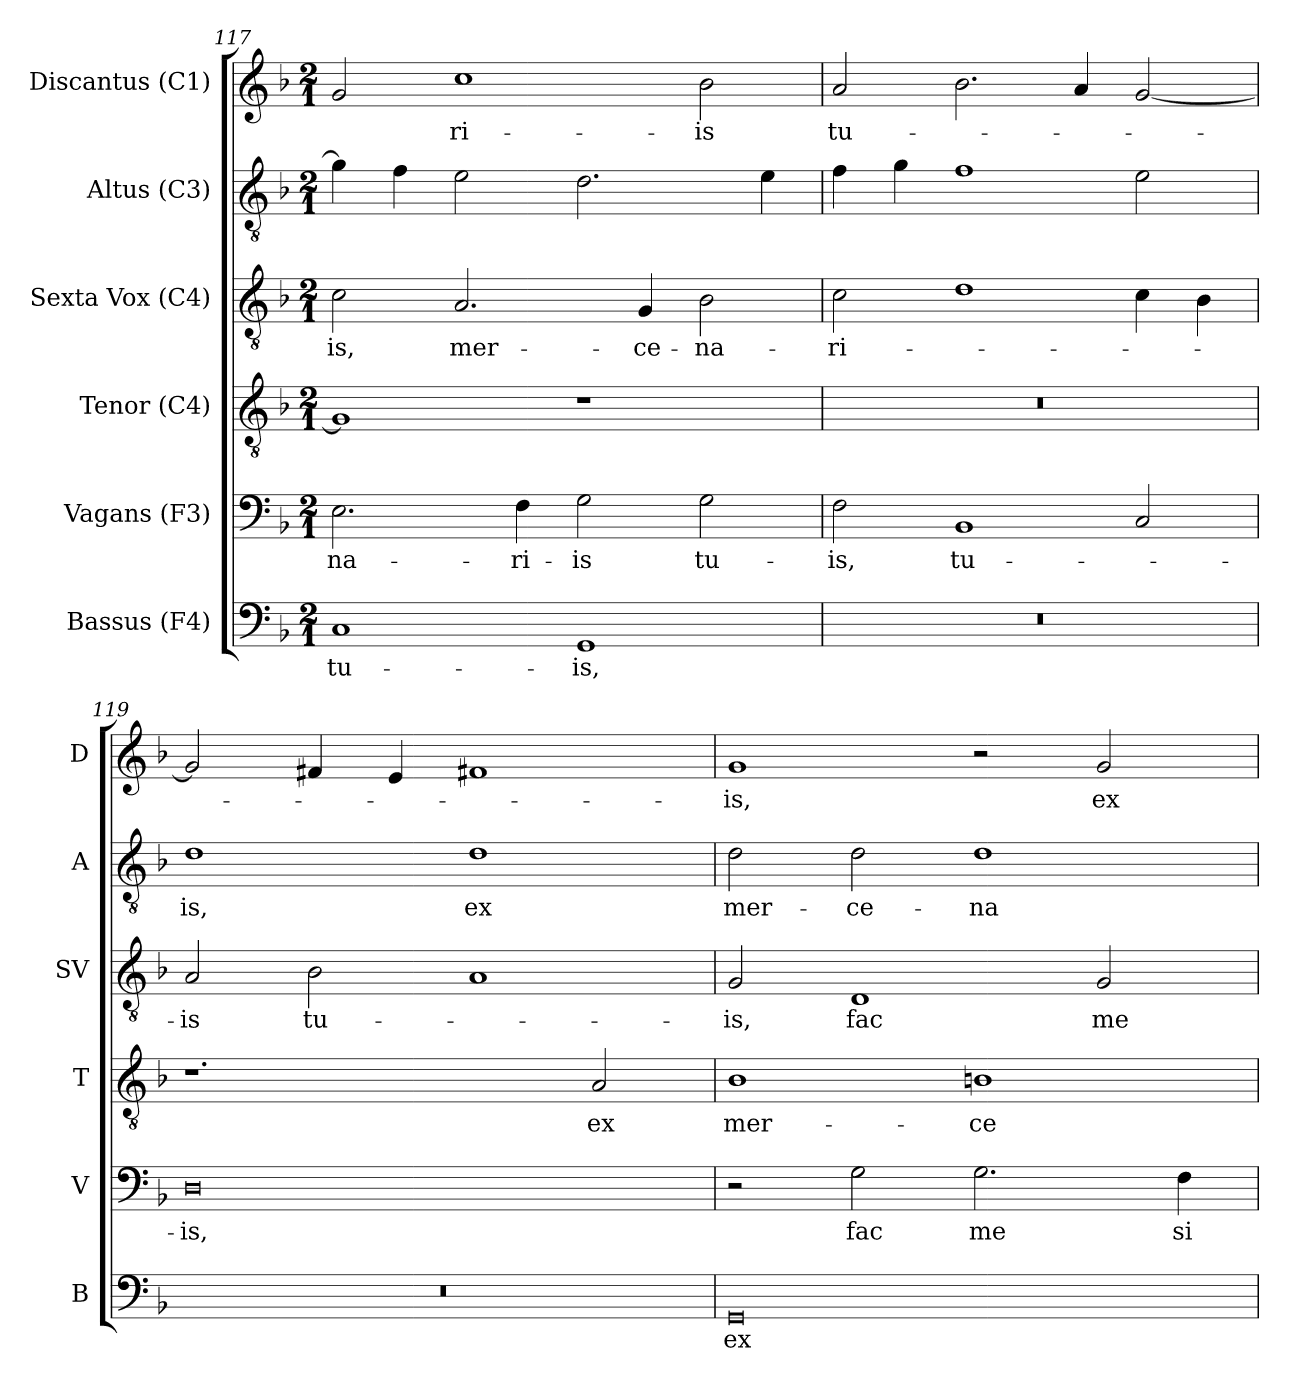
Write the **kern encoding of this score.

**kern	**text	**kern	**text	**kern	**text	**kern	**text	**kern	**text	**kern	**text
*part6	*part6	*part5	*part5	*part4	*part4	*part3	*part3	*part2	*part2	*part1	*part1
*staff6	*staff6	*staff5	*staff5	*staff4	*staff4	*staff3	*staff3	*staff2	*staff2	*staff1	*staff1
*I"Bassus (F4)	*	*I"Vagans (F3)	*	*I"Tenor (C4)	*	*I"Sexta Vox (C4)	*	*I"Altus (C3)	*	*I"Discantus (C1)	*
*I'B	*	*I'V	*	*I'T	*	*I'SV	*	*I'A	*	*I'D	*
*clefF4	*	*clefF4	*	*clefGv2	*	*clefGv2	*	*clefGv2	*	*clefG2	*
*	*	*	*	*	*	*ITrd7c12	*	*	*	*	*
*k[b-]	*	*k[b-]	*	*k[b-]	*	*k[b-]	*	*k[b-]	*	*k[b-]	*
*F:	*	*F:	*	*F:	*	*F:	*	*F:	*	*F:	*
*M2/1	*	*M2/1	*	*M2/1	*	*M2/1	*	*M2/1	*	*M2/1	*
=117	=117	=117	=117	=117	=117	=117	=117	=117	=117	=117	=117
!	!LO:LY:b:color=#000000	!	!	!	!	!	!	!	!	!	!
!	!	!	!LO:LY:b:color=#000000	!	!	!	!	!	!	!	!
!	!	!	!	!	!	!	!LO:LY:b:color=#000000	!	!	!	!
1Ci	tu-	2.Ei\	-na-	1Gi]	.	2Ci\	-is,	4gi\]	.	2gi/	.
.	.	.	.	.	.	.	.	4fi\	.	.	.
!	!	!	!	!	!	!	!LO:LY:b:color=#000000	!	!	!	!
!	!	!	!	!	!	!	!	!	!	!	!LO:LY:b:color=#000000
.	.	.	.	.	.	2.AAi/	mer-	2ei\	.	1cci	-ri-
!	!	!	!LO:LY:b:color=#000000	!	!	!	!	!	!	!	!
.	.	4Fi\	-ri-	.	.	.	.	.	.	.	.
!	!LO:LY:b:color=#000000	!	!	!	!	!	!	!	!	!	!
!	!	!	!LO:LY:b:color=#000000	!	!	!	!	!	!	!	!
1GGi	-is,	2Gi\	-is	1r	.	.	.	2.di\	.	.	.
!	!	!	!	!	!	!	!LO:LY:b:color=#000000	!	!	!	!
.	.	.	.	.	.	4GGi/	-ce-	.	.	.	.
!	!	!	!LO:LY:b:color=#000000	!	!	!	!	!	!	!	!
!	!	!	!	!	!	!	!LO:LY:b:color=#000000	!	!	!	!
!	!	!	!	!	!	!	!	!	!	!	!LO:LY:b:color=#000000
.	.	2Gi\	tu-	.	.	2BB-i\	-na-	.	.	2b-i\	-is
.	.	.	.	.	.	.	.	4ei\	.	.	.
=118	=118	=118	=118	=118	=118	=118	=118	=118	=118	=118	=118
!LO:N:vis=1	!	!	!	!	!	!	!	!	!	!	!
!	!	!	!LO:LY:b:color=#000000	!LO:N:vis=1	!	!	!	!	!	!	!
!	!	!	!	!	!	!	!LO:LY:b:color=#000000	!	!	!	!
!	!	!	!	!	!	!	!	!	!	!	!LO:LY:b:color=#000000
0r	.	2Fi\	-is,	0r	.	2Ci\	-ri-	4fi\	.	2ai/	tu-
.	.	.	.	.	.	.	.	4gi\	.	.	.
!	!	!	!LO:LY:b:color=#000000	!	!	!	!	!	!	!	!
.	.	1BB-i	tu-	.	.	1Di	.	1fi	.	2.b-i\	.
.	.	.	.	.	.	.	.	.	.	4ai/	.
.	.	2Ci/	.	.	.	4Ci\	.	2ei\	.	[2gi/	.
.	.	.	.	.	.	4BB-i\	.	.	.	.	.
=119	=119	=119	=119	=119	=119	=119	=119	=119	=119	=119	=119
!LO:N:vis=1	!	!	!	!	!	!	!	!	!	!	!
!	!	!	!LO:LY:b:color=#000000	!	!	!	!	!	!	!	!
!	!	!	!	!	!	!	!LO:LY:b:color=#000000	!	!	!	!
!	!	!	!	!	!	!	!	!	!LO:LY:b:color=#000000	!	!
0r	.	0Di	-is,	1.r	.	2AAi/	-is	1di	-is,	2gi/]	.
!	!	!	!	!	!	!	!LO:LY:b:color=#000000	!	!	!	!
.	.	.	.	.	.	2BB-i\	tu-	.	.	4f#i/	.
.	.	.	.	.	.	.	.	.	.	4ei/	.
!	!	!	!	!	!	!	!	!	!LO:LY:b:color=#000000	!	!
.	.	.	.	.	.	1AAi	.	1di	ex	1f#Xi	.
!	!	!	!	!	!LO:LY:b:color=#000000	!	!	!	!	!	!
.	.	.	.	2Ai/	ex	.	.	.	.	.	.
!!LO:LB:g=z
=120	=120	=120	=120	=120	=120	=120	=120	=120	=120	=120	=120
!	!LO:LY:b:color=#000000	!	!	!	!	!	!	!	!	!	!
!	!	!	!	!	!LO:LY:b:color=#000000	!	!	!	!	!	!
!	!	!	!	!	!	!	!LO:LY:b:color=#000000	!	!	!	!
!	!	!	!	!	!	!	!	!	!LO:LY:b:color=#000000	!	!
!	!	!	!	!	!	!	!	!	!	!	!LO:LY:b:color=#000000
0GGi	ex	2r	.	1B-i	mer-	2GGi/	-is,	2di\	mer-	1gi	-is,
!	!	!	!LO:LY:b:color=#000000	!	!	!	!	!	!	!	!
!	!	!	!	!	!	!	!LO:LY:b:color=#000000	!	!	!	!
!	!	!	!	!	!	!	!	!	!LO:LY:b:color=#000000	!	!
.	.	2Gi\	fac	.	.	1DDi	fac	2di\	-ce-	.	.
!	!	!	!LO:LY:b:color=#000000	!	!	!	!	!	!	!	!
!	!	!	!	!	!LO:LY:b:color=#000000	!	!	!	!	!	!
!	!	!	!	!	!	!	!	!	!LO:LY:b:color=#000000	!	!
.	.	2.Gi\	me	1Bni	-ce-	.	.	1di	-na-	2r	.
!	!	!	!	!	!	!	!LO:LY:b:color=#000000	!	!	!	!
!	!	!	!	!	!	!	!	!	!	!	!LO:LY:b:color=#000000
.	.	.	.	.	.	2GGi/	me	.	.	2gi/	ex
!	!	!	!LO:LY:b:color=#000000	!	!	!	!	!	!	!	!
.	.	4Fi\	si-	.	.	.	.	.	.	.	.
=	=	=	=	=	=	=	=	=	=	=	=
*-	*-	*-	*-	*-	*-	*-	*-	*-	*-	*-	*-
